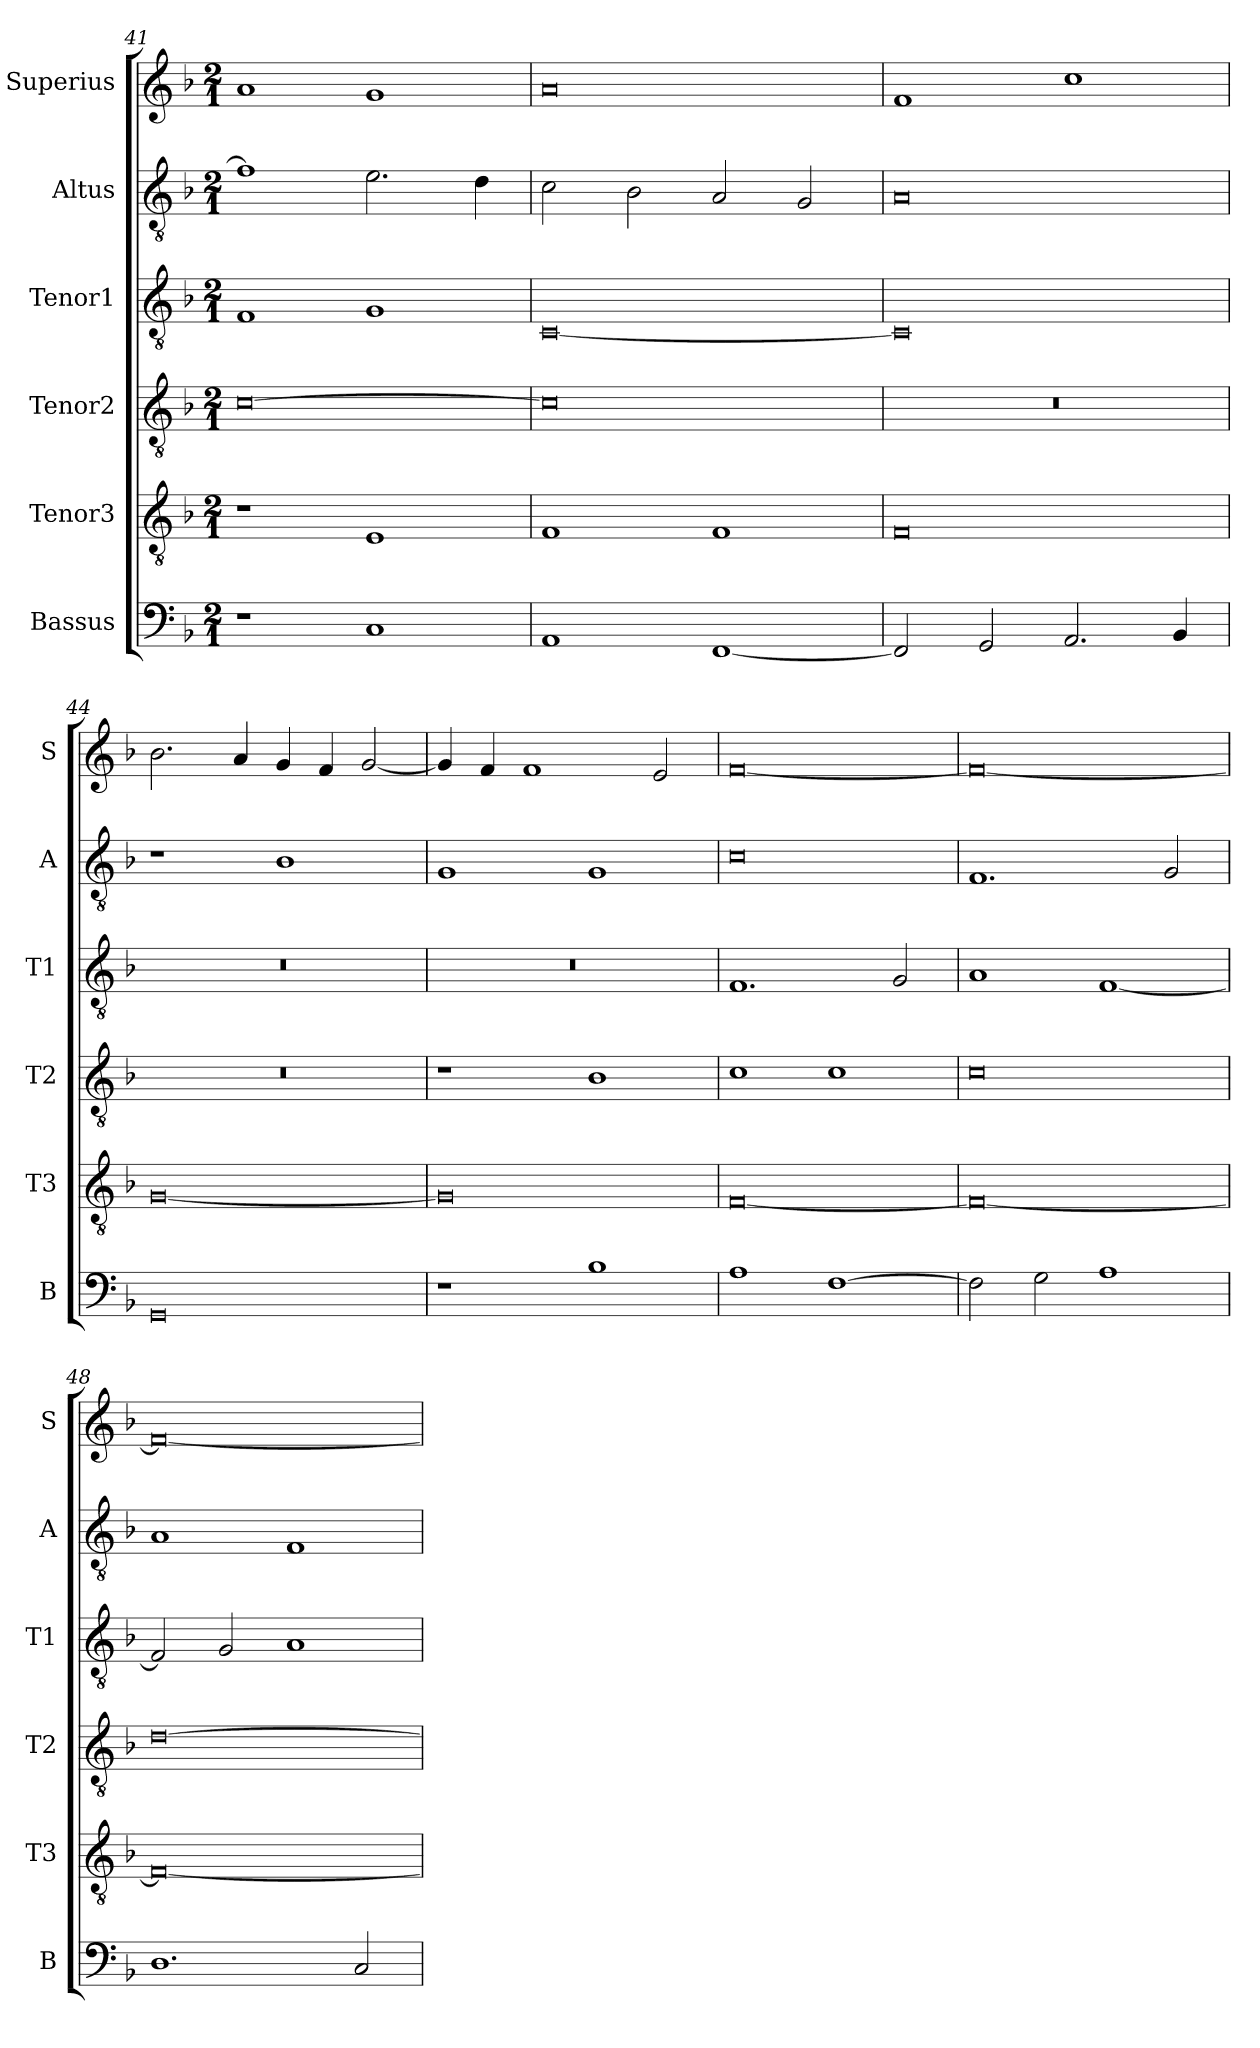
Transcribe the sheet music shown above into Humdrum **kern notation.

**kern	**kern	**kern	**kern	**kern	**kern
*part6	*part5	*part4	*part3	*part2	*part1
*staff6	*staff5	*staff4	*staff3	*staff2	*staff1
*I"Bassus	*I"Tenor3	*I"Tenor2	*I"Tenor1	*I"Altus	*I"Superius
*I'B	*I'T3	*I'T2	*I'T1	*I'A	*I'S
*clefF4	*clefGv2	*clefGv2	*clefGv2	*clefGv2	*clefG2
*k[b-]	*k[b-]	*k[b-]	*k[b-]	*k[b-]	*k[b-]
*M2/1	*M2/1	*M2/1	*M2/1	*M2/1	*M2/1
=41	=41	=41	=41	=41	=41
1r	1r	[0c	1F	1f]	1a
1C	1E	.	1G	2.e\	1g
.	.	.	.	4d\	.
=42	=42	=42	=42	=42	=42
1AA	1F	0c]	[0C	2c\	0a
.	.	.	.	2B-\	.
[1FF	1F	.	.	2A/	.
.	.	.	.	2G/	.
=43	=43	=43	=43	=43	=43
2FF/]	0F	0r	0C]	0A	1f
2GG/	.	.	.	.	.
2.AA/	.	.	.	.	1cc
4BB-/	.	.	.	.	.
=44	=44	=44	=44	=44	=44
0GG	[0G	0r	0r	1r	2.b-\
.	.	.	.	.	4a/
.	.	.	.	1B-	4g/
.	.	.	.	.	4f/
.	.	.	.	.	[2g/
=45	=45	=45	=45	=45	=45
1r	0G]	1r	0r	1G	4g/]
.	.	.	.	.	4f/
.	.	.	.	.	1f
1B-	.	1B-	.	1G	.
.	.	.	.	.	2e/
=46	=46	=46	=46	=46	=46
1A	[0F	1c	1.F	0c	[0f
[1F	.	1c	.	.	.
.	.	.	2G/	.	.
=47	=47	=47	=47	=47	=47
2F\]	0F_	0c	1A	1.F	0f_
2G\	.	.	.	.	.
1A	.	.	[1F	.	.
.	.	.	.	2G/	.
=48	=48	=48	=48	=48	=48
1.D	0F_	[0d	2F/]	1A	0f_
.	.	.	2G/	.	.
.	.	.	1A	1F	.
2C/	.	.	.	.	.
=	=	=	=	=	=
*-	*-	*-	*-	*-	*-
